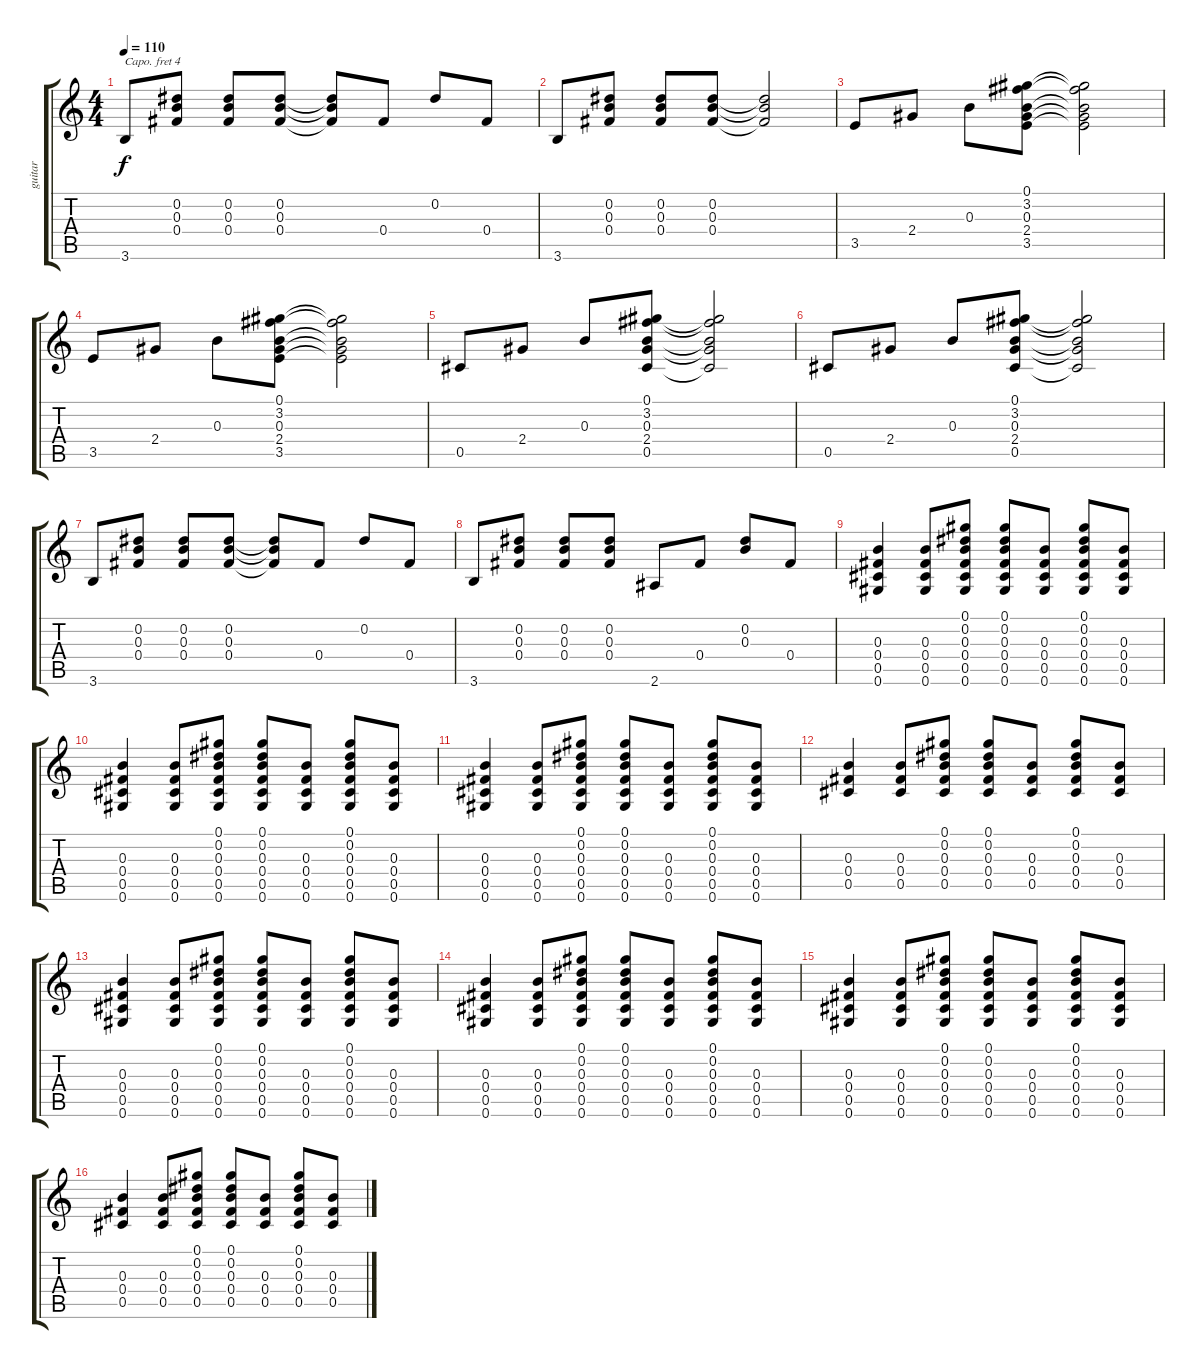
\track ("guitar" "guitar") {instrument acousticguitarsteel}
\staff {score tabs}
\capo 4
\tuning (E4 B3 G3 D3 A2 E2) {hide}
\ts (4 4)
\tempo 110
\clef g2
\ks c
3.6.8{dy f} (0.2 0.3 0.4).8 (0.2 0.3 0.4).8 (0.2 0.3 0.4).8 (0.2{t} 0.3{t} 0.4{t}).8 0.4.8 0.2.8 0.4.8 |
3.6.8 (0.2 0.3 0.4).8 (0.2 0.3 0.4).8 (0.2 0.3 0.4).8 (0.2{t} 0.3{t} 0.4{t}).2 |
3.5.8 2.4.8 0.3.8 (0.1 3.2 0.3 2.4 3.5).8 (0.1{t} 3.2{t} 0.3{t} 2.4{t} 3.5{t}).2 |
3.5.8 2.4.8 0.3.8 (0.1 3.2 0.3 2.4 3.5).8 (0.1{t} 3.2{t} 0.3{t} 2.4{t} 3.5{t}).2 |
0.5.8 2.4.8 0.3.8 (0.1 3.2 0.3 2.4 0.5).8 (0.1{t} 3.2{t} 0.3{t} 2.4{t} 0.5{t}).2 |
0.5.8 2.4.8 0.3.8 (0.1 3.2 0.3 2.4 0.5).8 (0.1{t} 3.2{t} 0.3{t} 2.4{t} 0.5{t}).2 |
3.6.8 (0.2 0.3 0.4).8 (0.2 0.3 0.4).8 (0.2 0.3 0.4).8 (0.2{t} 0.3{t} 0.4{t}).8 0.4.8 0.2.8 0.4.8 |
3.6.8 (0.2 0.3 0.4).8 (0.2 0.3 0.4).8 (0.2 0.3 0.4).8 2.6.8 0.4.8 (0.2 0.3).8 0.4.8 |
(0.3 0.4 0.5 0.6).4 (0.3 0.4 0.5 0.6).8 (0.1 0.2 0.3 0.4 0.5 0.6).8 (0.1 0.2 0.3 0.4 0.5 0.6).8 (0.3 0.4 0.5 0.6).8 (0.1 0.2 0.3 0.4 0.5 0.6).8 (0.3 0.4 0.5 0.6).8 |
(0.3 0.4 0.5 0.6).4 (0.3 0.4 0.5 0.6).8 (0.1 0.2 0.3 0.4 0.5 0.6).8 (0.1 0.2 0.3 0.4 0.5 0.6).8 (0.3 0.4 0.5 0.6).8 (0.1 0.2 0.3 0.4 0.5 0.6).8 (0.3 0.4 0.5 0.6).8 |
(0.3 0.4 0.5 0.6).4 (0.3 0.4 0.5 0.6).8 (0.1 0.2 0.3 0.4 0.5 0.6).8 (0.1 0.2 0.3 0.4 0.5 0.6).8 (0.3 0.4 0.5 0.6).8 (0.1 0.2 0.3 0.4 0.5 0.6).8 (0.3 0.4 0.5 0.6).8 |
(0.3 0.4 0.5).4 (0.3 0.4 0.5).8 (0.1 0.2 0.3 0.4 0.5).8 (0.1 0.2 0.3 0.4 0.5).8 (0.3 0.4 0.5).8 (0.1 0.2 0.3 0.4 0.5).8 (0.3 0.4 0.5).8 |
(0.3 0.4 0.5 0.6).4 (0.3 0.4 0.5 0.6).8 (0.1 0.2 0.3 0.4 0.5 0.6).8 (0.1 0.2 0.3 0.4 0.5 0.6).8 (0.3 0.4 0.5 0.6).8 (0.1 0.2 0.3 0.4 0.5 0.6).8 (0.3 0.4 0.5 0.6).8 |
(0.3 0.4 0.5 0.6).4 (0.3 0.4 0.5 0.6).8 (0.1 0.2 0.3 0.4 0.5 0.6).8 (0.1 0.2 0.3 0.4 0.5 0.6).8 (0.3 0.4 0.5 0.6).8 (0.1 0.2 0.3 0.4 0.5 0.6).8 (0.3 0.4 0.5 0.6).8 |
(0.3 0.4 0.5 0.6).4 (0.3 0.4 0.5 0.6).8 (0.1 0.2 0.3 0.4 0.5 0.6).8 (0.1 0.2 0.3 0.4 0.5 0.6).8 (0.3 0.4 0.5 0.6).8 (0.1 0.2 0.3 0.4 0.5 0.6).8 (0.3 0.4 0.5 0.6).8 |
(0.3 0.4 0.5).4 (0.3 0.4 0.5).8 (0.1 0.2 0.3 0.4 0.5).8 (0.1 0.2 0.3 0.4 0.5).8 (0.3 0.4 0.5).8 (0.1 0.2 0.3 0.4 0.5).8 (0.3 0.4 0.5).8
